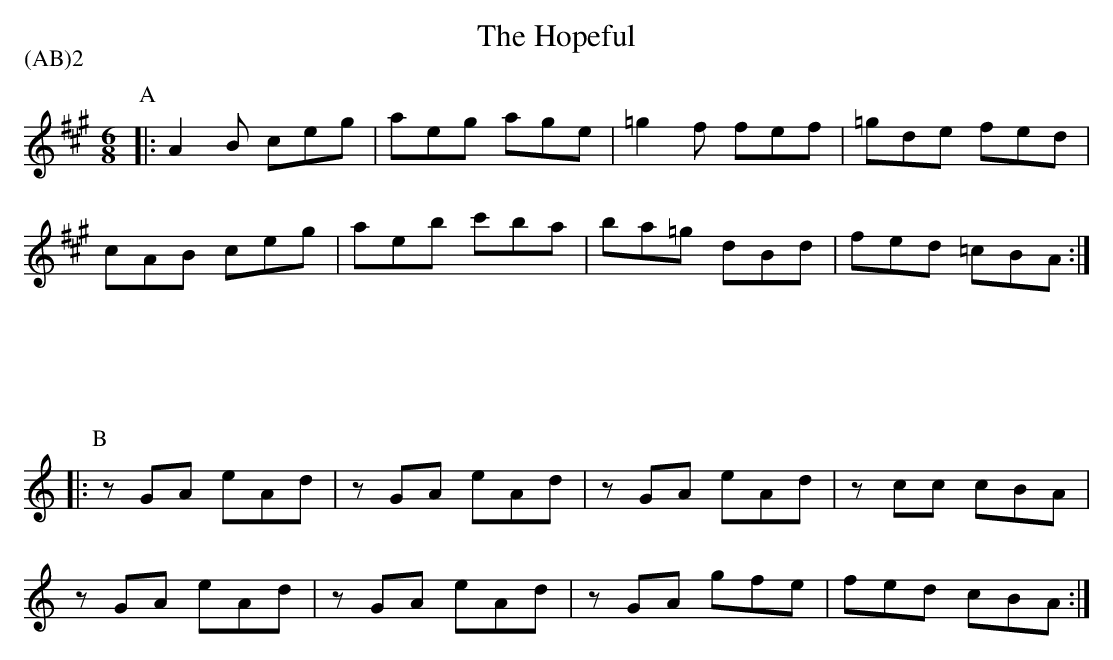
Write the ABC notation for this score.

X:1
T: Hopeful, The
P:(AB)2
M: 6/8
L: 1/8
K: Amaj
P:A
 |: A2B ceg | aeg age | =g2f fef | =gde fed |
 cAB ceg | aeb c'ba | ba=g dBd | fed =cBA :|
P:B
[K: Amin]
 |: zGA eAd | zGA eAd | zGA eAd | zcc cBA |
 zGA eAd | zGA eAd | zGA gfe | fed cBA :|
